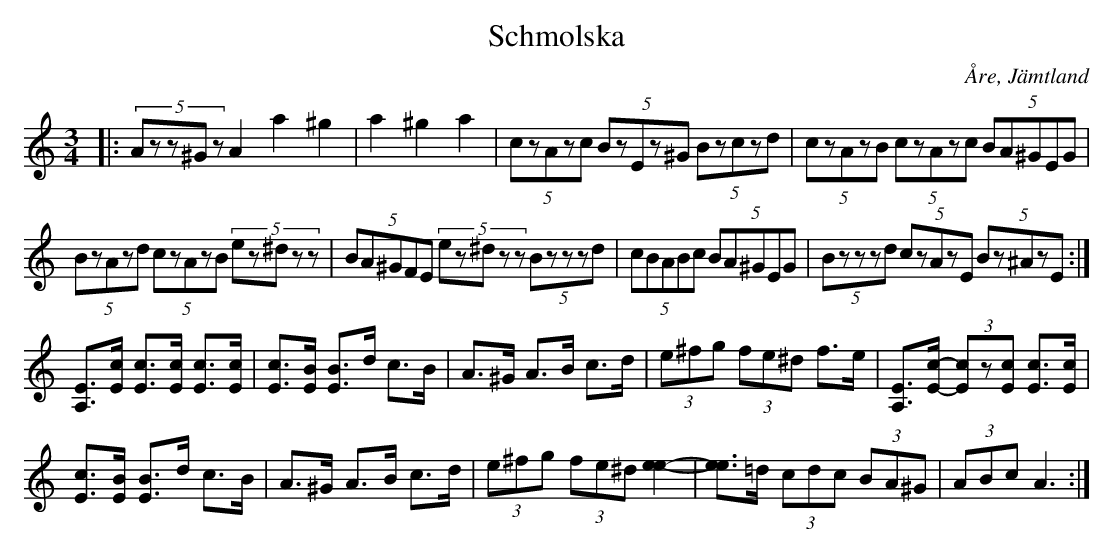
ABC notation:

X:1
T:Schmolska
O:Åre, Jämtland
M:3/4
L:1/8
K:Am
|: (5:2Azz^Gz A2 a2 ^g2|a2 ^g2 a2|  (5:2czAzc (5:2BzEz^G (5:2Bzczd|  (5:2czAzB (5:2czAzc (5:2BA^GEG|
 (5:2BzAzd (5:2czAzB (5:2ez^dzz|  (5:2BA^GFE (5:2ez^dzz (5:2Bzzzd|  (5:2cBABc (5:2BA^GEG | (5:2Bzzzd (5:2czAzE (5:2Bz^AzE  :|
[EA,]>[cE] [cE]>[cE] [cE]>[cE] | [cE]>[BE] [BE]>d c>B | A>^G A>B c>d | (3e^fg (3fe^d f>e | [EA,]>[c-E-] (3[cE]z[cE] [cE]>[cE] |
[cE]>[BE] [BE]>d c>B | A>^G A>B c>d | (3e^fg (3fe^d [e2-e2-] | [ee]>=d (3cdc (3BA^G | (3ABc A3 :|]
